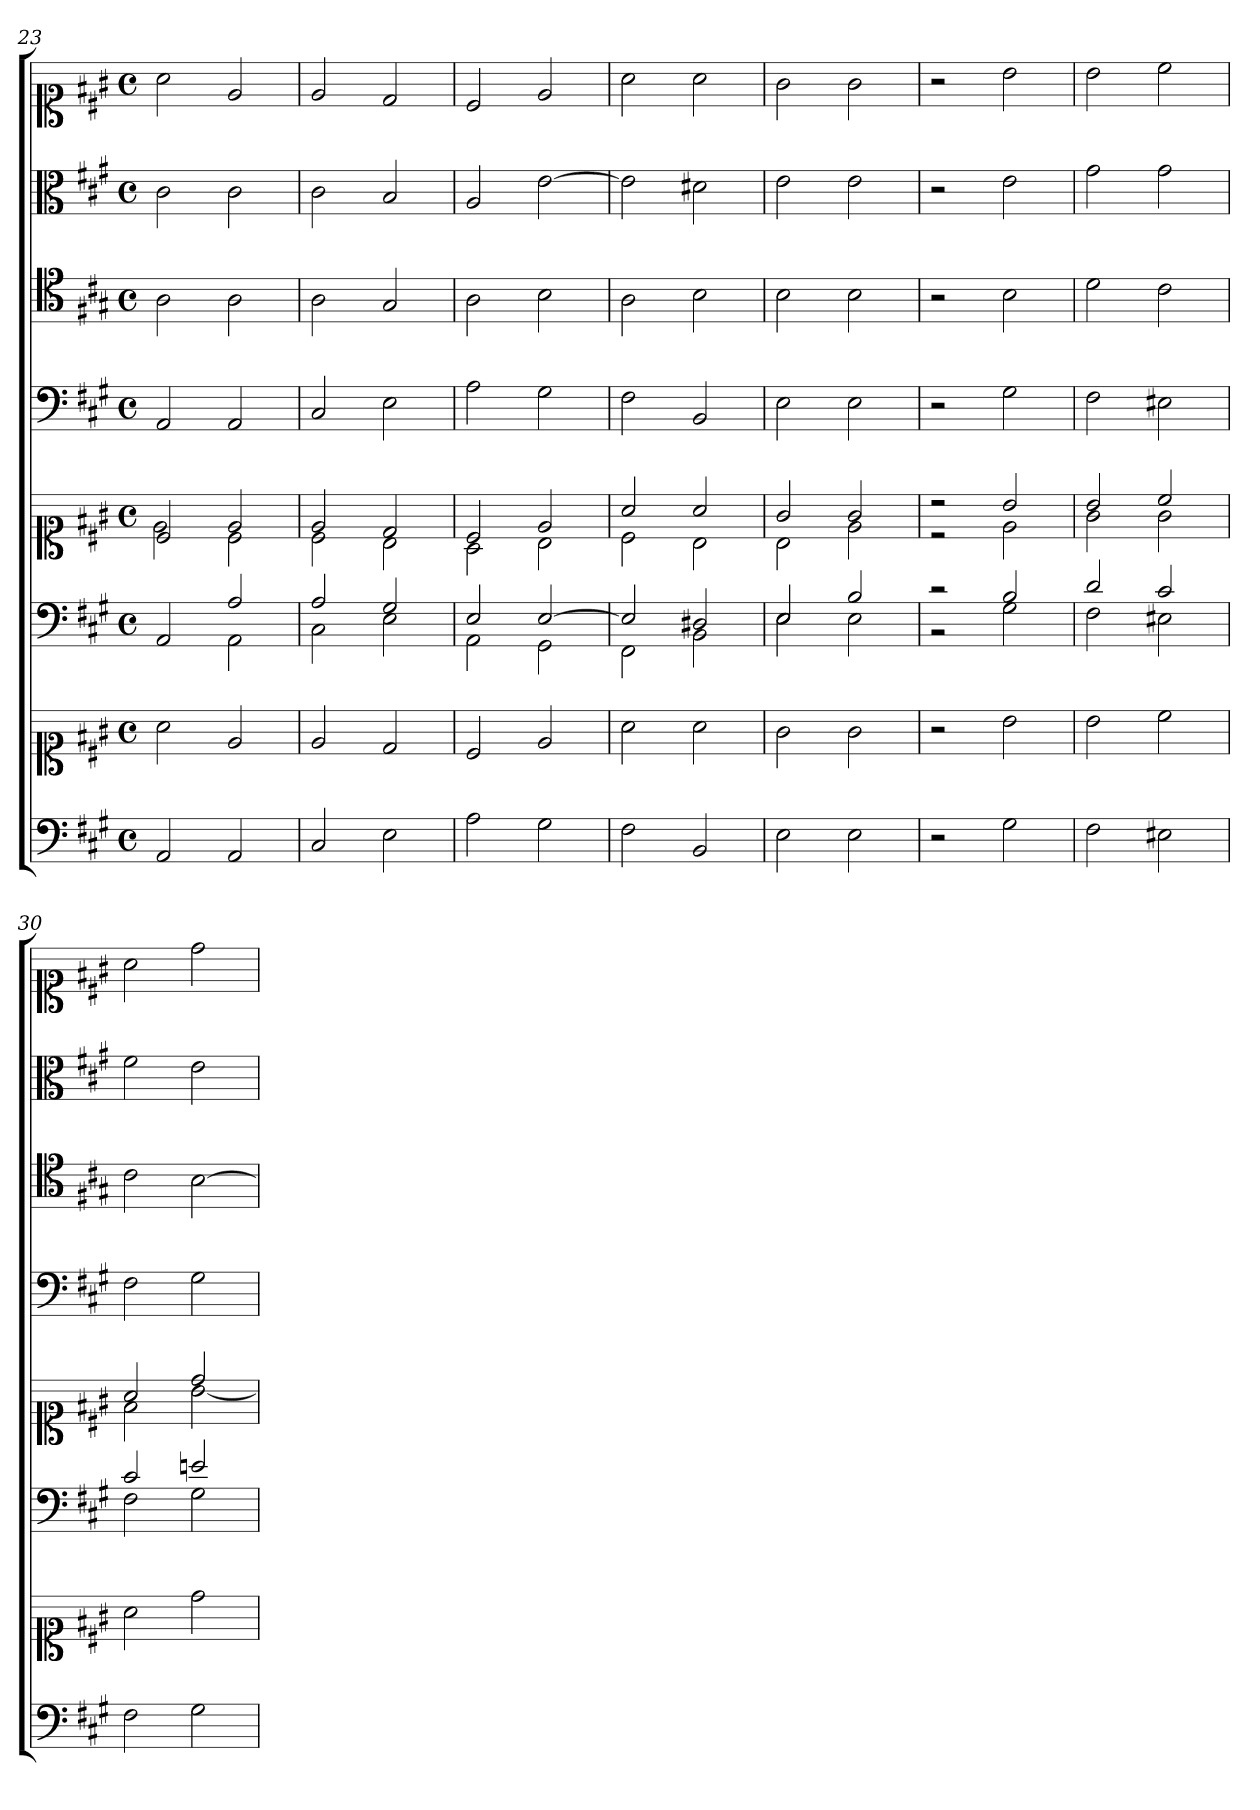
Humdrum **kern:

**kern	**kern	**kern	**kern	**kern	**kern	**kern	**kern
*part6	*part6	*part5	*part5	*part4	*part3	*part2	*part1
*staff8	*staff7	*staff6	*staff5	*staff4	*staff3	*staff2	*staff1
*clefF4	*clefC1	*clefF4	*clefC1	*clefF4	*clefC4	*clefC3	*clefC1
*k[f#c#g#]	*k[f#c#g#]	*k[f#c#g#]	*k[f#c#g#]	*k[f#c#g#]	*k[f#c#g#]	*k[f#c#g#]	*k[f#c#g#]
*A:	*A:	*A:	*A:	*A:	*A:	*A:	*A:
*M4/4	*M4/4	*M4/4	*M4/4	*M4/4	*M4/4	*M4/4	*M4/4
*met(c)	*met(c)	*met(c)	*met(c)	*met(c)	*met(c)	*met(c)	*met(c)
=23	=23	=23	=23	=23	=23	=23	=23
*	*	*^	*^	*	*	*	*
2AA	2a	2ryy	2AA	2c#	2e	2AA	2A	2c#	2a
2AA	2e	2A	2AA	2e	2c#	2AA	2A	2c#	2e
=24	=24	=24	=24	=24	=24	=24	=24	=24	=24
2C#	2e	2A	2C#	2e	2c#	2C#	2A	2c#	2e
2E	2d	2G#	2E	2d	2B	2E	2G#	2B	2d
=25	=25	=25	=25	=25	=25	=25	=25	=25	=25
2A	2c#	2E	2AA	2c#	2A	2A	2A	2A	2c#
2G#	2e	[2E	2GG#	2e	2B	2G#	2B	[2e	2e
=26	=26	=26	=26	=26	=26	=26	=26	=26	=26
2F#	2a	2E]	2FF#	2a	2c#	2F#	2A	2e]	2a
2BB	2a	2D#X	2BB	2a	2B	2BB	2B	2d#X	2a
=27	=27	=27	=27	=27	=27	=27	=27	=27	=27
2E	2g#	2E	2E	2g#	2B	2E	2B	2e	2g#
2E	2g#	2B	2E	2g#	2e	2E	2B	2e	2g#
=28	=28	=28	=28	=28	=28	=28	=28	=28	=28
2r	2r	2r	2r	2r	2r	2r	2r	2r	2r
2G#	2b	2B	2G#	2b	2e	2G#	2B	2e	2b
=29	=29	=29	=29	=29	=29	=29	=29	=29	=29
2F#	2b	2d	2F#	2b	2g#	2F#	2d	2g#	2b
2E#X	2cc#	2c#	2E#X	2cc#	2g#	2E#X	2c#	2g#	2cc#
=30	=30	=30	=30	=30	=30	=30	=30	=30	=30
2F#	2a	2c#	2F#	2a	2f#	2F#	2c#	2f#	2a
2G#	2dd	2en	2G#	2dd	[2b	2G#	[2B	2e	2dd
*	*	*v	*v	*	*	*	*	*	*
*	*	*	*v	*v	*	*	*	*
=	=	=	=	=	=	=	=
*-	*-	*-	*-	*-	*-	*-	*-
